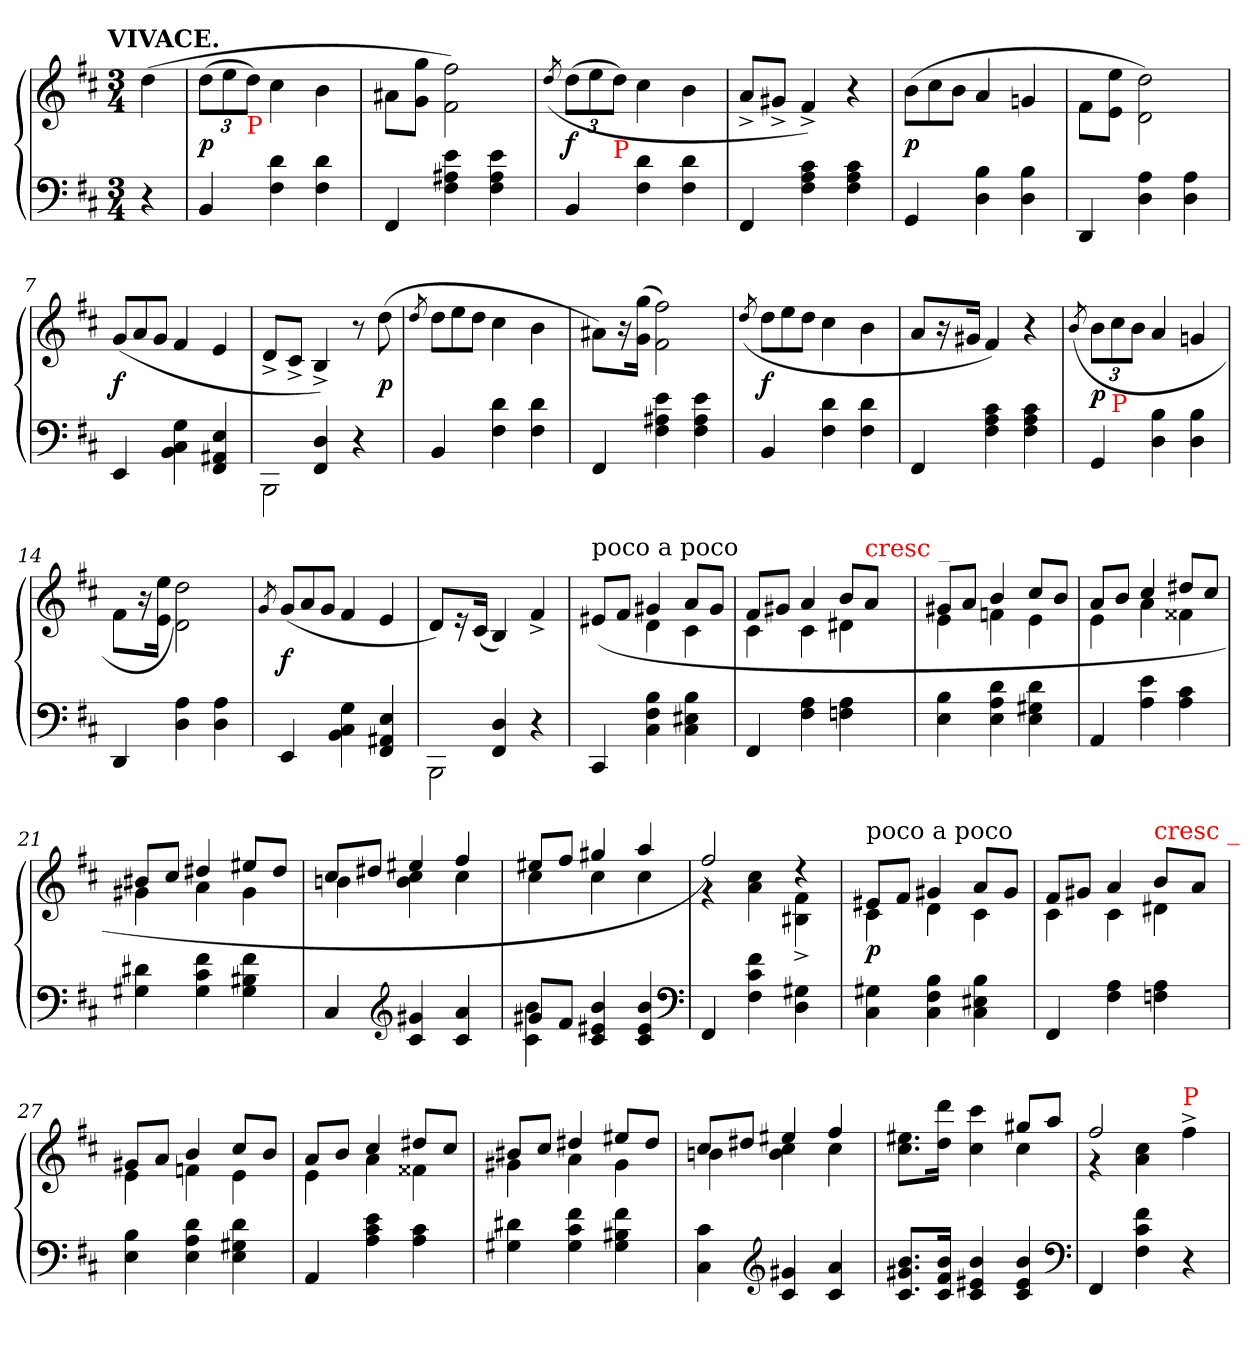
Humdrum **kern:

**kern	**kern	**dynam
*part1	*part1	*part1
*staff2	*staff1	*staff1/2
*clefF4	*clefG2	*
*k[f#c#]	*k[f#c#]	*
*b:	*b:	*
!!LO:TX:omd:t=VIVACE.
*M3/4	*M3/4	*
*MM164	*MM164	*
=	=	=
4r	(>4dd	.
=1	=1	=1
*	*Xbrackettup	*
4BB	(>12ddL	p
.	12ee	.
!	!LO:TX:b:color=red:t=P	!
.	12ddJ)	.
4d 4F#	4cc#	.
4d 4F#	4b	.
=2	=2	=2
4FF#	8a#XL	.
.	8gg 8gJ	.
4e 4A#X 4F#	2ff# 2f#)	.
4e 4A# 4F#	.	.
=3	=3	=3
.	(>8qdd/	.
4BB	(12ddL	f
.	12ee	.
!	!LO:TX:b:color=red:t=P	!
.	12ddJ)	.
4d 4F#	4cc#	.
4d 4F#	4b	.
=4	=4	=4
4FF#	8a^L	.
.	8g#X^J	.
4c# 4A 4F#	4f#^)	.
4c# 4A 4F#	4r	.
=5	=5	=5
*	*Xtuplet	*
4GG	(>12bL	p
.	12cc#	.
.	12bJ	.
4B 4D	4a	.
4B 4D	4gn	.
=6	=6	=6
4DD	8f#\L	.
.	8ee 8eJ	.
4A 4D	2dd\ 2d\)	.
4A 4D	.	.
=7	=7	=7
4EE	(>12gL	f
.	12a	.
.	12gJ	.
4G 4C# 4BB	4f#	.
4E 4AA#X 4FF#	4e	.
=8	=8	=8
*^	*	*
4ryy	2BBB	8d^L	.
.	.	8c#^J	.
4D 4FF#	.	4B^)	.
4r	4ryy	8r	.
.	.	(>8dd	p
*v	*v	*	*
=9	=9	=9
.	8qdd/	.
4BB	12ddL	.
.	12ee	.
.	12ddJ	.
4d 4F#	4cc#	.
4d 4F#	4b	.
=10	=10	=10
4FF#	8a#XL)	.
.	16r	.
.	(16gg 16gJk	.
4e 4A#X 4F#	2ff# 2f#)	.
4e 4A# 4F#	.	.
=11	=11	=11
.	(>8qdd/	.
4BB	12ddL	f
.	12ee	.
.	12ddJ	.
4d 4F#	4cc#	.
4d 4F#	4b	.
=12	=12	=12
4FF#	8a/L	.
.	16r	.
.	16g#XJk	.
4c# 4A 4F#	4f#)	.
4c# 4A 4F#	4r	.
=13	=13	=13
.	(>8qb/	.
*	*tuplet	*
4GG	12bL	p
!	!LO:TX:b:color=red:t=P	!
.	12cc#	.
.	12bJ	.
4B 4D	4a	.
4B 4D	4gn	.
=14	=14	=14
4DD	8f#\L	.
.	16r	.
.	16ee 16eJk	.
4A 4D	2dd\ 2d\)	.
4A 4D	.	.
=15	=15	=15
.	8qg/	.
*	*Xtuplet	*
4EE	(<12gL	f
.	12a	.
.	12gJ	.
4G 4C# 4BB	4f#	.
4E 4AA#X 4FF#	4e	.
=16	=16	=16
*^	*	*
4ryy	2BBB)	8d/L)	.
.	.	16r	.
.	.	(<16c#Jk	.
(>4D 4FF#	.	4B)	.
4r	4ryy	4f#^>	.
=17	=17	=17	=17
*	*	*^	*
!	!	!LO:TX:a:t=poco a poco	!	!
*v	*v	*	*	*
4CC#	(>8e#XL	4ryy	.
.	8f#J	.	.
4B 4F# 4C#	4g#X	4d	.
4B 4E#X 4C#	8aL	4c#	.
.	8g#J	.	.
=18	=18	=18	=18
4FF#	8f#L	4c#	.
.	8g#XJ	.	.
4A 4F#	4a	4c#	.
4A 4Fn	8bL	4d#X	.
!	!LO:TX:a:color=red:t=cresc _	!	!
.	8aJ	.	.
8ryy	8ryy	8ryy	.
=19	=19	=19	=19
4B 4E	8g#XL	4e	.
.	8aJ	.	.
4d 4A 4E	4b	4fn	.
4d 4G#X 4E	8cc#L	4e	.
.	8bJ	.	.
=20	=20	=20	=20
4AA	8aL	4e	.
.	8bJ	.	.
4e 4A	4cc#	4a	.
4c# 4A	8dd#XL	4f##X	.
.	8cc#J	.	.
=21	=21	=21	=21
4d#X 4G#X	8b#XL	4g#X	.
.	8cc#J	.	.
4f# 4c# 4G#	4dd#X	4a	.
4f# 4B#X 4G#	8ee#XL	4g#	.
.	8dd#J	.	.
=22	=22	=22	=22
4C#	8cc#L	4bn	.
.	8dd#XJ	.	.
*clefG2	*	*	*
4g#X 4c#	4ee#X	4cc# 4b	.
4a 4c#	4ff#	4cc#	.
=23	=23	=23	=23
*^	*	*	*
8g#XL	4b 4c#	8ee#XL	4cc#	.
8f#J	.	8ff#J	.	.
4b 4e#X 4c#	2ryy	4gg#X	4cc#	.
4b 4e# 4c#	.	4aa	4cc#	.
*v	*v	*	*	*
*clefF4	*	*	*
=24	=24	=24	=24
4FF#	2ff#)	4rg	.
4f# 4c# 4F#	.	4cc# 4a	.
4G#X 4D	4rdd	4f#^ 4B#X^	.
=25	=25	=25	=25
!	!LO:TX:a:t=poco a poco	!	!
4G#X 4C#	8e#XL	4c#	p
.	8f#J	.	.
4B 4F# 4C#	4g#X	4d	.
4B 4E#X 4C#	8aL	4c#	.
.	8g#J	.	.
=26	=26	=26	=26
4FF#	8f#L	4c#	.
.	8g#XJ	.	.
4A 4F#	4a	4c#	.
!	!LO:TX:a:color=red:t=cresc _	!	!
4A 4Fn	8bL	4d#X	.
.	8aJ	.	.
=27	=27	=27	=27
4B 4E	8g#XL	4e	.
.	8aJ	.	.
4d 4A 4E	4b	4fn	.
4d 4G#X 4E	8cc#L	4e	.
.	8bJ	.	.
=28	=28	=28	=28
4AA	8aL	4e	.
.	8bJ	.	.
4e 4c# 4A	4cc#	4a	.
4c# 4A	8dd#XL	4f##X	.
.	8cc#J	.	.
=29	=29	=29	=29
4d#X 4G#X	8b#XL	4g#X	.
.	8cc#J	.	.
4f# 4c# 4G#	4dd#X	4a	.
4f# 4B#X 4G#	8ee#XL	4g#	.
.	8dd#J	.	.
=30	=30	=30	=30
4c# 4C#	8cc#L	4bn	.
.	8dd#XJ	.	.
*clefG2	*	*	*
4g#X 4c#	4ee#X	4cc# 4b	.
4a 4c#	4ff#	4cc#	.
=31	=31	=31	=31
8.b 8.g#X 8.c#L	2ryy	8.ee#X 8.cc#L	.
16b 16f# 16c#Jk	.	16ddd 16ddJk	.
4b 4e#X 4c#	.	4ccc# 4cc#	.
4b 4e# 4c#	8gg#XL	4cc#	.
.	8aaJ	.	.
*clefF4	*	*	*
=32	=32	=32	=32
4FF#	(>2ff#	4rg	.
4f# 4c# 4F#	.	4cc# 4a	.
!	!LO:TX:a:color=red:t=P	!	!
4r	4ryy	4ff#^<	.
*	*v	*v	*
=	=	=
*-	*-	*-
